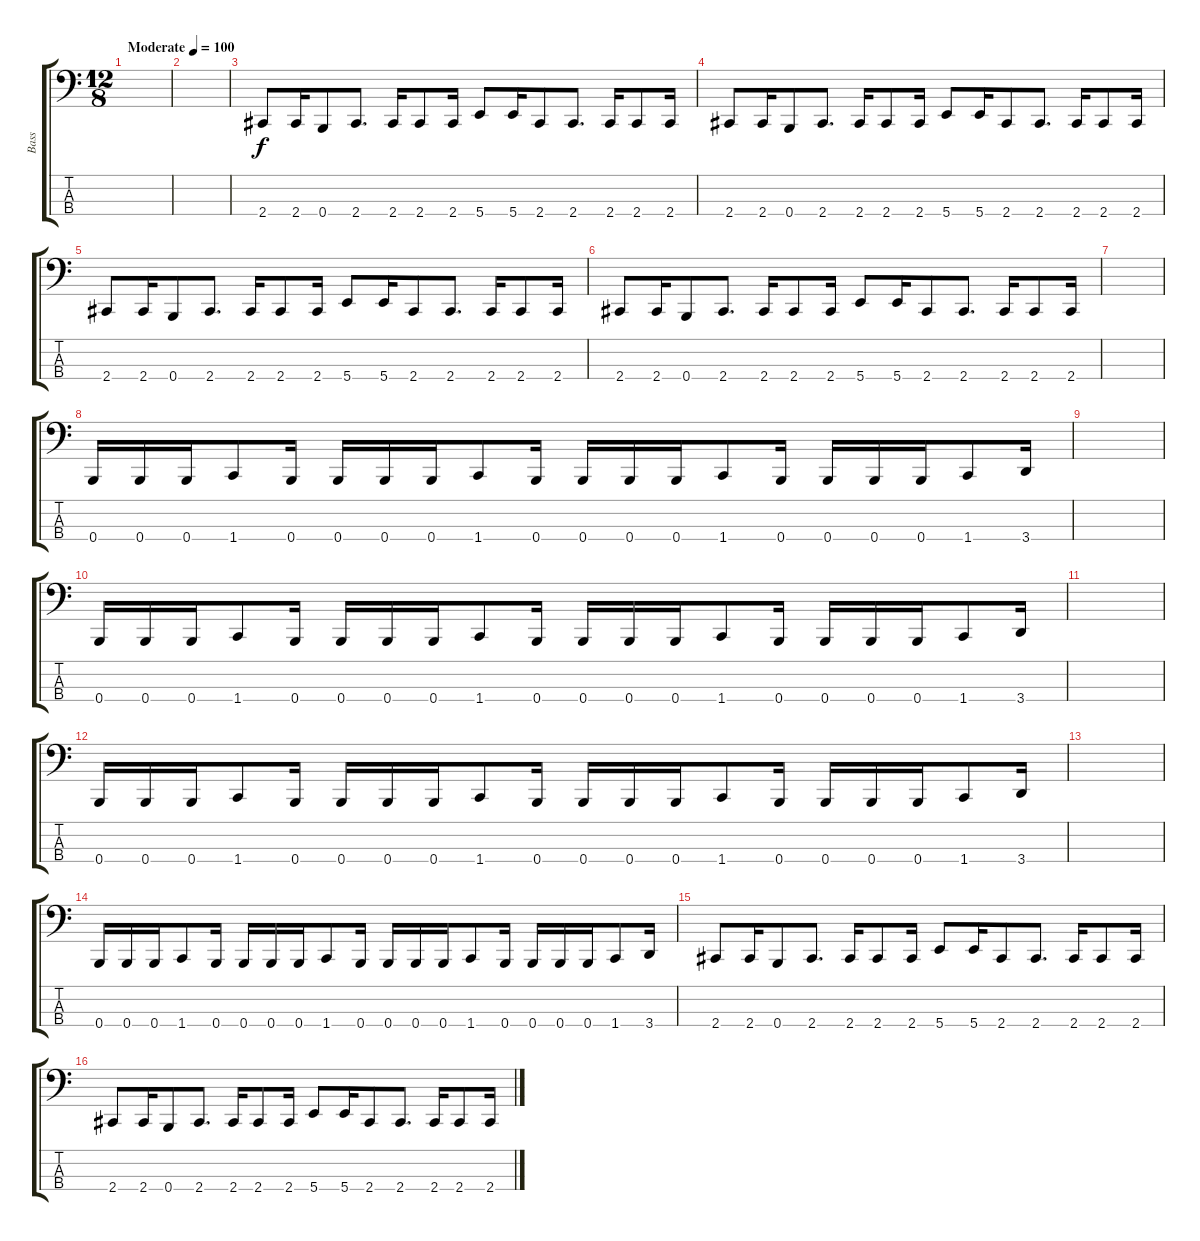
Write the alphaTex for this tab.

\track ("Bass" "Bass") {instrument electricbassfinger}
\staff {score tabs}
\tuning (E2 B1 Gb1 B0) {hide}
\ts (12 8)
\tempo (100 "Moderate")
\clef f4
\ks c
|
|
2.4.8 2.4.16 0.4.8 2.4.8{d} 2.4.16 2.4.8 2.4.16 5.4.8 5.4.16 2.4.8 2.4.8{d} 2.4.16 2.4.8 2.4.16 |
2.4.8 2.4.16 0.4.8 2.4.8{d} 2.4.16 2.4.8 2.4.16 5.4.8 5.4.16 2.4.8 2.4.8{d} 2.4.16 2.4.8 2.4.16 |
2.4.8 2.4.16 0.4.8 2.4.8{d} 2.4.16 2.4.8 2.4.16 5.4.8 5.4.16 2.4.8 2.4.8{d} 2.4.16 2.4.8 2.4.16 |
2.4.8 2.4.16 0.4.8 2.4.8{d} 2.4.16 2.4.8 2.4.16 5.4.8 5.4.16 2.4.8 2.4.8{d} 2.4.16 2.4.8 2.4.16 |
|
0.4.16 0.4.16 0.4.16 1.4.8 0.4.16 0.4.16 0.4.16 0.4.16 1.4.8 0.4.16 0.4.16 0.4.16 0.4.16 1.4.8 0.4.16 0.4.16 0.4.16 0.4.16 1.4.8 3.4.16 |
|
0.4.16 0.4.16 0.4.16 1.4.8 0.4.16 0.4.16 0.4.16 0.4.16 1.4.8 0.4.16 0.4.16 0.4.16 0.4.16 1.4.8 0.4.16 0.4.16 0.4.16 0.4.16 1.4.8 3.4.16 |
|
0.4.16 0.4.16 0.4.16 1.4.8 0.4.16 0.4.16 0.4.16 0.4.16 1.4.8 0.4.16 0.4.16 0.4.16 0.4.16 1.4.8 0.4.16 0.4.16 0.4.16 0.4.16 1.4.8 3.4.16 |
|
0.4.16 0.4.16 0.4.16 1.4.8 0.4.16 0.4.16 0.4.16 0.4.16 1.4.8 0.4.16 0.4.16 0.4.16 0.4.16 1.4.8 0.4.16 0.4.16 0.4.16 0.4.16 1.4.8 3.4.16 |
2.4.8 2.4.16 0.4.8 2.4.8{d} 2.4.16 2.4.8 2.4.16 5.4.8 5.4.16 2.4.8 2.4.8{d} 2.4.16 2.4.8 2.4.16 |
2.4.8 2.4.16 0.4.8 2.4.8{d} 2.4.16 2.4.8 2.4.16 5.4.8 5.4.16 2.4.8 2.4.8{d} 2.4.16 2.4.8 2.4.16
